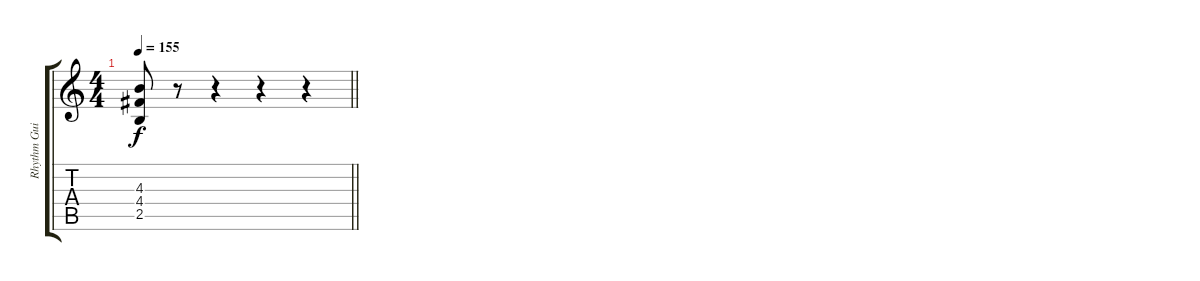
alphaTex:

\track ("Rhythm Guitar" "Rhythm Gui") {instrument acousticguitarsteel}
\staff {score tabs}
\tuning (E4 B3 G3 D3 A2 E2) {hide}
\ts (4 4)
\tempo 155
\clef g2
\barLineRight lightlight
\ks c
(4.3 4.4 2.5).8{dy f} r.8 r.4 r.4 r.4
